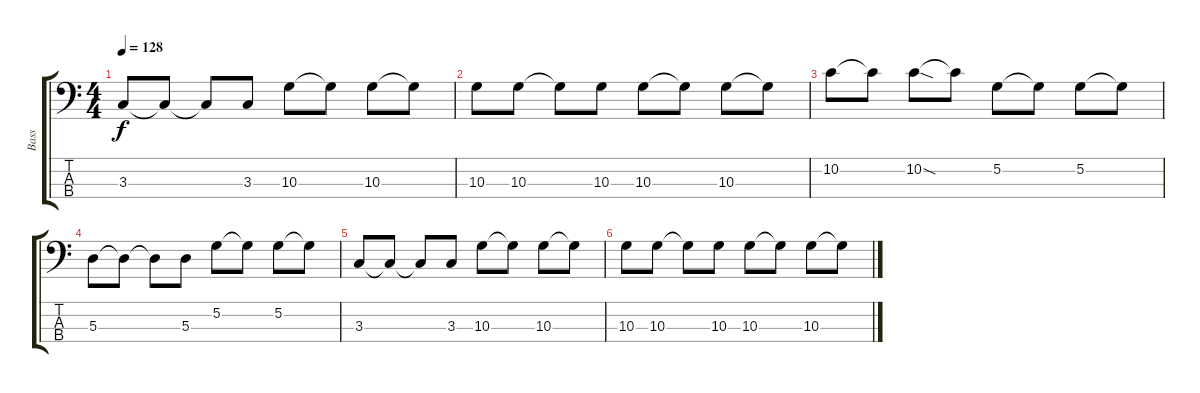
\track ("Bass" "Bass") {instrument electricbassfinger}
\staff {score tabs}
\tuning (G2 D2 A1 E1) {hide}
\ts (4 4)
\tempo 128
\clef f4
\ks c
3.3.8{dy f} 3.3{t}.8 3.3{t}.8 3.3.8 10.3.8 10.3{t}.8 10.3.8 10.3{t}.8 |
10.3.8 10.3.8 10.3{t}.8 10.3.8 10.3.8 10.3{t}.8 10.3.8 10.3{t}.8 |
10.2.8 10.2{t}.8 10.2{sod}.8 10.2{t}.8 5.2.8 5.2{t}.8 5.2.8 5.2{t}.8 |
5.3.8 5.3{t}.8 5.3{t}.8 5.3.8 5.2.8 5.2{t}.8 5.2.8 5.2{t}.8 |
3.3.8 3.3{t}.8 3.3{t}.8 3.3.8 10.3.8 10.3{t}.8 10.3.8 10.3{t}.8 |
10.3.8 10.3.8 10.3{t}.8 10.3.8 10.3.8 10.3{t}.8 10.3.8 10.3{t}.8
